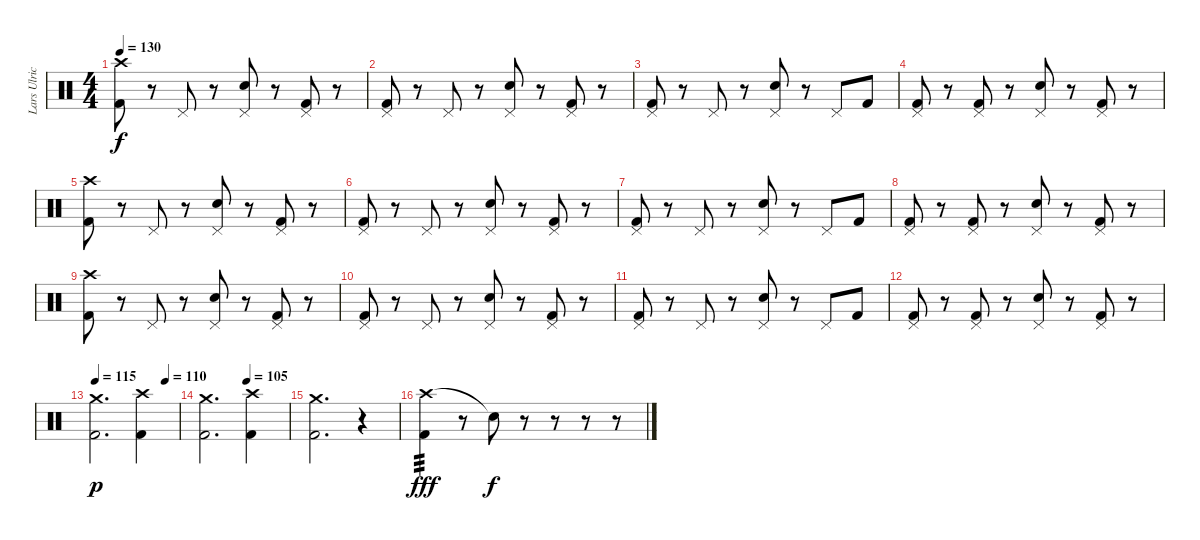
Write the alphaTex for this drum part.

\track ("Lars Ulrich" "Lars Ulric") {instrument percussion}
\staff {score}
\articulation defaults
\ts (4 4)
\tempo 130
\clef neutral
\ks c
("Crash high (hit)" "Kick (hit) 2").8{dy f} r.8 "Pedal Hi-Hat (hit)".8 r.8 ("Pedal Hi-Hat (hit)" "Electric Snare (hit)").8 r.8 ("Pedal Hi-Hat (hit)" "Kick (hit) 2").8 r.8 |
("Pedal Hi-Hat (hit)" "Kick (hit) 2").8 r.8 "Pedal Hi-Hat (hit)".8 r.8 ("Pedal Hi-Hat (hit)" "Electric Snare (hit)").8 r.8 ("Pedal Hi-Hat (hit)" "Kick (hit) 2").8 r.8 |
("Pedal Hi-Hat (hit)" "Kick (hit) 2").8 r.8 "Pedal Hi-Hat (hit)".8 r.8 ("Pedal Hi-Hat (hit)" "Electric Snare (hit)").8 r.8 "Pedal Hi-Hat (hit)".8 "Kick (hit) 2".8 |
("Pedal Hi-Hat (hit)" "Kick (hit) 2").8 r.8 ("Pedal Hi-Hat (hit)" "Kick (hit) 2").8 r.8 ("Pedal Hi-Hat (hit)" "Electric Snare (hit)").8 r.8 ("Pedal Hi-Hat (hit)" "Kick (hit) 2").8 r.8 |
("Crash high (hit)" "Kick (hit) 2").8 r.8 "Pedal Hi-Hat (hit)".8 r.8 ("Pedal Hi-Hat (hit)" "Electric Snare (hit)").8 r.8 ("Pedal Hi-Hat (hit)" "Kick (hit) 2").8 r.8 |
("Pedal Hi-Hat (hit)" "Kick (hit) 2").8 r.8 "Pedal Hi-Hat (hit)".8 r.8 ("Pedal Hi-Hat (hit)" "Electric Snare (hit)").8 r.8 ("Pedal Hi-Hat (hit)" "Kick (hit) 2").8 r.8 |
("Pedal Hi-Hat (hit)" "Kick (hit) 2").8 r.8 "Pedal Hi-Hat (hit)".8 r.8 ("Pedal Hi-Hat (hit)" "Electric Snare (hit)").8 r.8 "Pedal Hi-Hat (hit)".8 "Kick (hit) 2".8 |
("Pedal Hi-Hat (hit)" "Kick (hit) 2").8 r.8 ("Pedal Hi-Hat (hit)" "Kick (hit) 2").8 r.8 ("Pedal Hi-Hat (hit)" "Electric Snare (hit)").8 r.8 ("Pedal Hi-Hat (hit)" "Kick (hit) 2").8 r.8 |
("Crash high (hit)" "Kick (hit) 2").8 r.8 "Pedal Hi-Hat (hit)".8 r.8 ("Pedal Hi-Hat (hit)" "Electric Snare (hit)").8 r.8 ("Pedal Hi-Hat (hit)" "Kick (hit) 2").8 r.8 |
("Pedal Hi-Hat (hit)" "Kick (hit) 2").8 r.8 "Pedal Hi-Hat (hit)".8 r.8 ("Pedal Hi-Hat (hit)" "Electric Snare (hit)").8 r.8 ("Pedal Hi-Hat (hit)" "Kick (hit) 2").8 r.8 |
("Pedal Hi-Hat (hit)" "Kick (hit) 2").8 r.8 "Pedal Hi-Hat (hit)".8 r.8 ("Pedal Hi-Hat (hit)" "Electric Snare (hit)").8 r.8 "Pedal Hi-Hat (hit)".8 "Kick (hit) 2".8 |
("Pedal Hi-Hat (hit)" "Kick (hit) 2").8 r.8 ("Pedal Hi-Hat (hit)" "Kick (hit) 2").8 r.8 ("Pedal Hi-Hat (hit)" "Electric Snare (hit)").8 r.8 ("Pedal Hi-Hat (hit)" "Kick (hit) 2").8 r.8 |
\tempo 115
\tempo (110 0.84375)
("Crash medium (hit)" "Kick (hit) 2").2{d dy p} ("Crash high (hit)" "Kick (hit) 2").4 |
\tempo (105 0.5)
("Crash medium (hit)" "Kick (hit) 2").2{d} ("Crash high (hit)" "Kick (hit) 2").4 |
("Crash medium (hit)" "Kick (hit) 2").2{d} r.4 |
("Crash high (hit)" "Kick (hit) 2").4{tp 3 dy fff} r.8 "Snare (hit)"{t}.8{dy f} r.8 r.8 r.8 r.8
